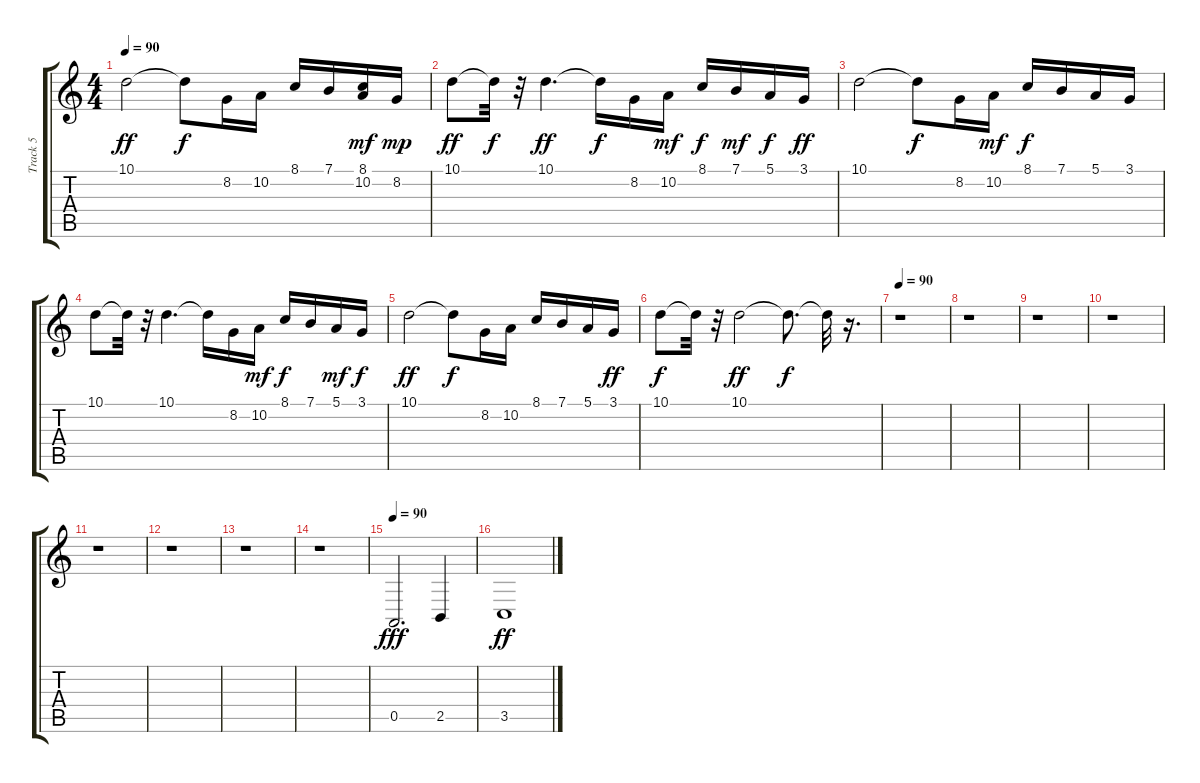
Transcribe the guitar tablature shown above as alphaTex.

\track ("Track 5" "Track 5") {instrument lead2sawtooth}
\staff {score tabs}
\tuning (E4 B3 G3 D3 A2 E2) {hide}
\ts (4 4)
\tempo 90
\clef g2
\ks c
10.1.2{dy ff} 10.1{t}.8{dy f} 8.2.16 10.2.16 8.1.16 7.1.16 (8.1 10.2).16{dy mf} 8.2.16{dy mp} |
10.1.8{dy ff} 10.1{t}.32{dy f} r.32 10.1.4{d dy ff} 10.1{t}.16{dy f} 8.2.16 10.2.16{dy mf} 8.1.16{dy f} 7.1.16{dy mf} 5.1.16{dy f} 3.1.16{dy ff} |
10.1.2 10.1{t}.8{dy f} 8.2.16 10.2.16{dy mf} 8.1.16{dy f} 7.1.16 5.1.16 3.1.16 |
10.1.8 10.1{t}.32 r.32 10.1.4{d} 10.1{t}.16 8.2.16 10.2.16{dy mf} 8.1.16{dy f} 7.1.16 5.1.16{dy mf} 3.1.16{dy f} |
10.1.2{dy ff} 10.1{t}.8{dy f} 8.2.16 10.2.16 8.1.16 7.1.16 5.1.16 3.1.16{dy ff} |
10.1.8{dy f} 10.1{t}.32 r.32 10.1.2{dy ff} 10.1{t}.8{d dy f} 10.1{t}.32 r.16{d} |
\tempo 90
r.1 |
r.1 |
r.1 |
r.1 |
r.1 |
r.1 |
r.1 |
r.1 |
\tempo 90
0.5.2{d dy fff volume 14 instrument distortionguitar} 2.5.4 |
3.5.1{dy ff}
